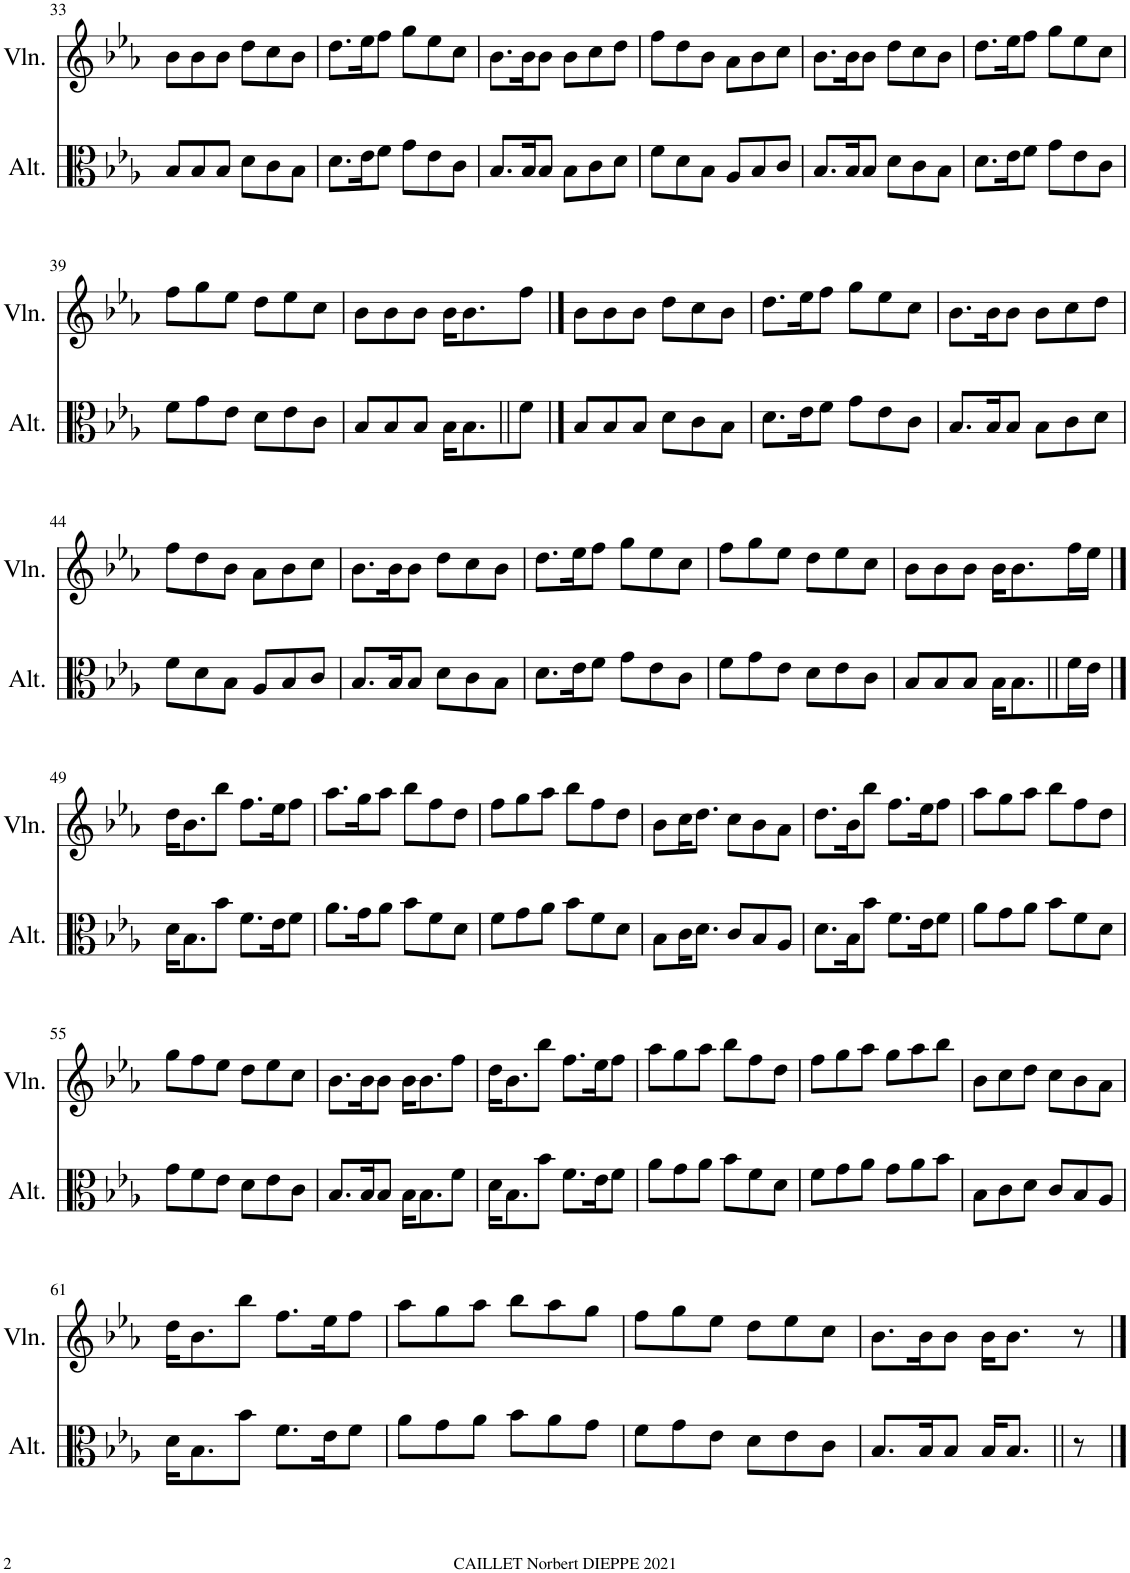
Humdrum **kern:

**kern	**kern
*part2	*part1
*staff2	*staff1
*I"Alto	*I"Violon
*I'Alt.	*I'Vln.
!!LO:PB:g=z
*clefC3	*clefG2
*k[b-e-a-]	*k[b-e-a-]
*M6/8	*M6/8
=33	=33
8B-/L	8b-\L
8B-/	8b-\
8B-/J	8b-\J
8d\L	8dd\L
8c\	8cc\
8B-\J	8b-\J
=34	=34
8.d\L	8.dd\L
16e-\K	16ee-\K
8f\J	8ff\J
8g\L	8gg\L
8e-\	8ee-\
8c\J	8cc\J
=35	=35
8.B-/L	8.b-\L
16B-/K	16b-\K
8B-/J	8b-\J
8B-\L	8b-\L
8c\	8cc\
8d\J	8dd\J
=36	=36
8f\L	8ff\L
8d\	8dd\
8B-\J	8b-\J
8A-/L	8a-\L
8B-/	8b-\
8c/J	8cc\J
=37	=37
8.B-/L	8.b-\L
16B-/K	16b-\K
8B-/J	8b-\J
8d\L	8dd\L
8c\	8cc\
8B-\J	8b-\J
=38	=38
8.d\L	8.dd\L
16e-\K	16ee-\K
8f\J	8ff\J
8g\L	8gg\L
8e-\	8ee-\
8c\J	8cc\J
!!LO:LB:g=z
=39	=39
8f\L	8ff\L
8g\	8gg\
8e-\J	8ee-\J
8d\L	8dd\L
8e-\	8ee-\
8c\J	8cc\J
=40	=40
8B-/L	8b-\L
8B-/	8b-\
8B-/J	8b-\J
16B-\KL	16b-\KL
8.B-\	8.b-\
8f\J	8ff\J
==41	==41
8B-/L	8b-\L
8B-/	8b-\
8B-/J	8b-\J
8d\L	8dd\L
8c\	8cc\
8B-\J	8b-\J
=42	=42
8.d\L	8.dd\L
16e-\K	16ee-\K
8f\J	8ff\J
8g\L	8gg\L
8e-\	8ee-\
8c\J	8cc\J
=43	=43
8.B-/L	8.b-\L
16B-/K	16b-\K
8B-/J	8b-\J
8B-\L	8b-\L
8c\	8cc\
8d\J	8dd\J
!!LO:LB:g=z
=44	=44
8f\L	8ff\L
8d\	8dd\
8B-\J	8b-\J
8A-/L	8a-\L
8B-/	8b-\
8c/J	8cc\J
=45	=45
8.B-/L	8.b-\L
16B-/K	16b-\K
8B-/J	8b-\J
8d\L	8dd\L
8c\	8cc\
8B-\J	8b-\J
=46	=46
8.d\L	8.dd\L
16e-\K	16ee-\K
8f\J	8ff\J
8g\L	8gg\L
8e-\	8ee-\
8c\J	8cc\J
=47	=47
8f\L	8ff\L
8g\	8gg\
8e-\J	8ee-\J
8d\L	8dd\L
8e-\	8ee-\
8c\J	8cc\J
=48	=48
8B-/L	8b-\L
8B-/	8b-\
8B-/J	8b-\J
16B-\KL	16b-\KL
8.B-\	8.b-\
16f\L	16ff\L
16e-\JJ	16ee-\JJ
!!LO:LB:g=z
==49	==49
16d\KL	16dd\KL
8.B-\	8.b-\
8b-\J	8bb-\J
8.f\L	8.ff\L
16e-\K	16ee-\K
8f\J	8ff\J
=50	=50
8.a-\L	8.aa-\L
16g\K	16gg\K
8a-\J	8aa-\J
8b-\L	8bb-\L
8f\	8ff\
8d\J	8dd\J
=51	=51
8f\L	8ff\L
8g\	8gg\
8a-\J	8aa-\J
8b-\L	8bb-\L
8f\	8ff\
8d\J	8dd\J
=52	=52
8B-\L	8b-\L
16c\K	16cc\K
8.d\J	8.dd\J
8c/L	8cc\L
8B-/	8b-\
8A-/J	8a-\J
=53	=53
8.d\L	8.dd\L
16B-\K	16b-\K
8b-\J	8bb-\J
8.f\L	8.ff\L
16e-\K	16ee-\K
8f\J	8ff\J
=54	=54
8a-\L	8aa-\L
8g\	8gg\
8a-\J	8aa-\J
8b-\L	8bb-\L
8f\	8ff\
8d\J	8dd\J
!!LO:LB:g=z
=55	=55
8g\L	8gg\L
8f\	8ff\
8e-\J	8ee-\J
8d\L	8dd\L
8e-\	8ee-\
8c\J	8cc\J
=56	=56
8.B-/L	8.b-\L
16B-/K	16b-\K
8B-/J	8b-\J
16B-\KL	16b-\KL
8.B-\	8.b-\
8f\J	8ff\J
=57	=57
16d\KL	16dd\KL
8.B-\	8.b-\
8b-\J	8bb-\J
8.f\L	8.ff\L
16e-\K	16ee-\K
8f\J	8ff\J
=58	=58
8a-\L	8aa-\L
8g\	8gg\
8a-\J	8aa-\J
8b-\L	8bb-\L
8f\	8ff\
8d\J	8dd\J
=59	=59
8f\L	8ff\L
8g\	8gg\
8a-\J	8aa-\J
8g\L	8gg\L
8a-\	8aa-\
8b-\J	8bb-\J
=60	=60
8B-\L	8b-\L
8c\	8cc\
8d\J	8dd\J
8c/L	8cc\L
8B-/	8b-\
8A-/J	8a-\J
!!LO:LB:g=z
=61	=61
16d\KL	16dd\KL
8.B-\	8.b-\
8b-\J	8bb-\J
8.f\L	8.ff\L
16e-\K	16ee-\K
8f\J	8ff\J
=62	=62
8a-\L	8aa-\L
8g\	8gg\
8a-\J	8aa-\J
8b-\L	8bb-\L
8a-\	8aa-\
8g\J	8gg\J
=63	=63
8f\L	8ff\L
8g\	8gg\
8e-\J	8ee-\J
8d\L	8dd\L
8e-\	8ee-\
8c\J	8cc\J
=64	=64
8.B-/L	8.b-\L
16B-/K	16b-\K
8B-/J	8b-\J
16B-/KL	16b-\KL
8.B-/J	8.b-\J
8r	8r
==	==
*-	*-
